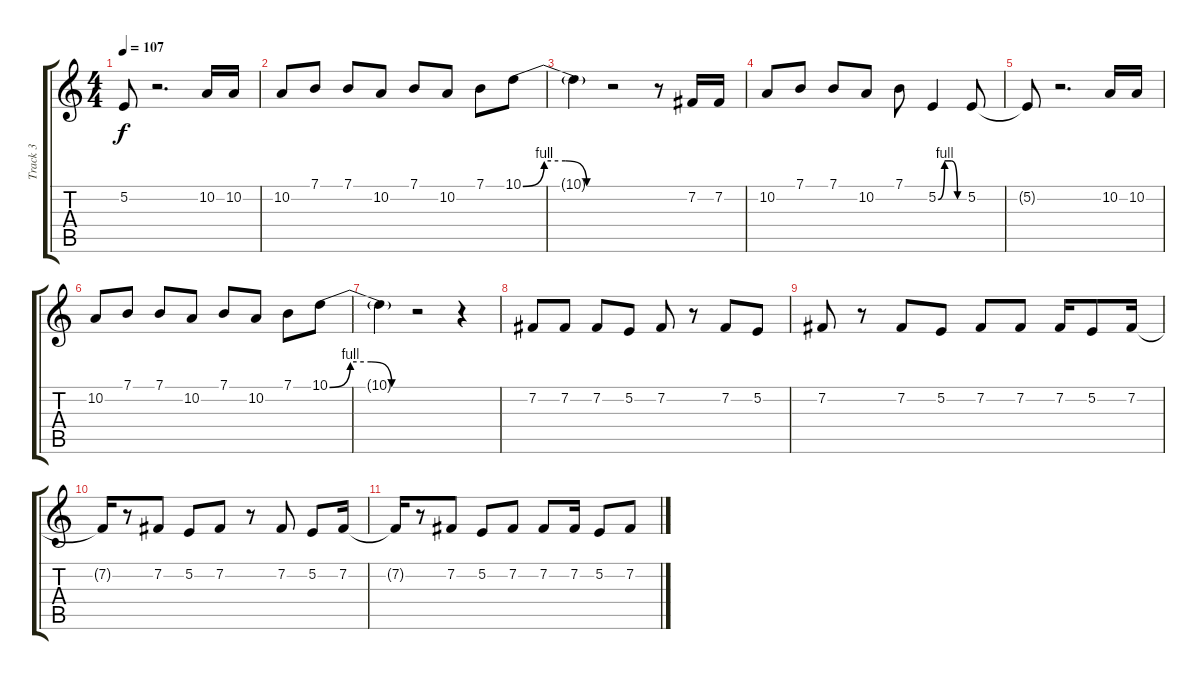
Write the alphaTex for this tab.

\track ("Track 3" "Track 3") {instrument clarinet}
\staff {score tabs}
\tuning (E4 B3 G3 D3 A2 E2) {hide}
\ts (4 4)
\tempo 107
\clef g2
\ks c
5.2{t}.8{dy f} r.2{d} 10.2.16 10.2.16 |
10.2.8 7.1.8 7.1.8 10.2.8 7.1.8 10.2.8 7.1.8 10.1{be (custom 0 0 15 4 30 4 45 0 60 0)}.8 |
10.1{t}.4 r.2 r.8 7.2.16 7.2.16 |
10.2.8 7.1.8 7.1.8 10.2.8 7.1.8 5.2{be (custom 0 0 15 4 30 4 45 0 60 0)}.4 5.2.8 |
5.2{t}.8 r.2{d} 10.2.16 10.2.16 |
10.2.8 7.1.8 7.1.8 10.2.8 7.1.8 10.2.8 7.1.8 10.1{be (custom 0 0 15 4 30 4 45 0 60 0)}.8 |
10.1{t}.4 r.2 r.4 |
7.2.8 7.2.8 7.2.8 5.2.8 7.2.8 r.8 7.2.8 5.2.8 |
7.2.8 r.8 7.2.8 5.2.8 7.2.8 7.2.8 7.2.16 5.2.8 7.2.16 |
7.2{t}.16 r.8 7.2.8 5.2.8 7.2.8 r.8 7.2.8 5.2.8 7.2.16 |
7.2{t}.16 r.8 7.2.8 5.2.8 7.2.8 7.2.8 7.2.16 5.2.8 7.2.8
